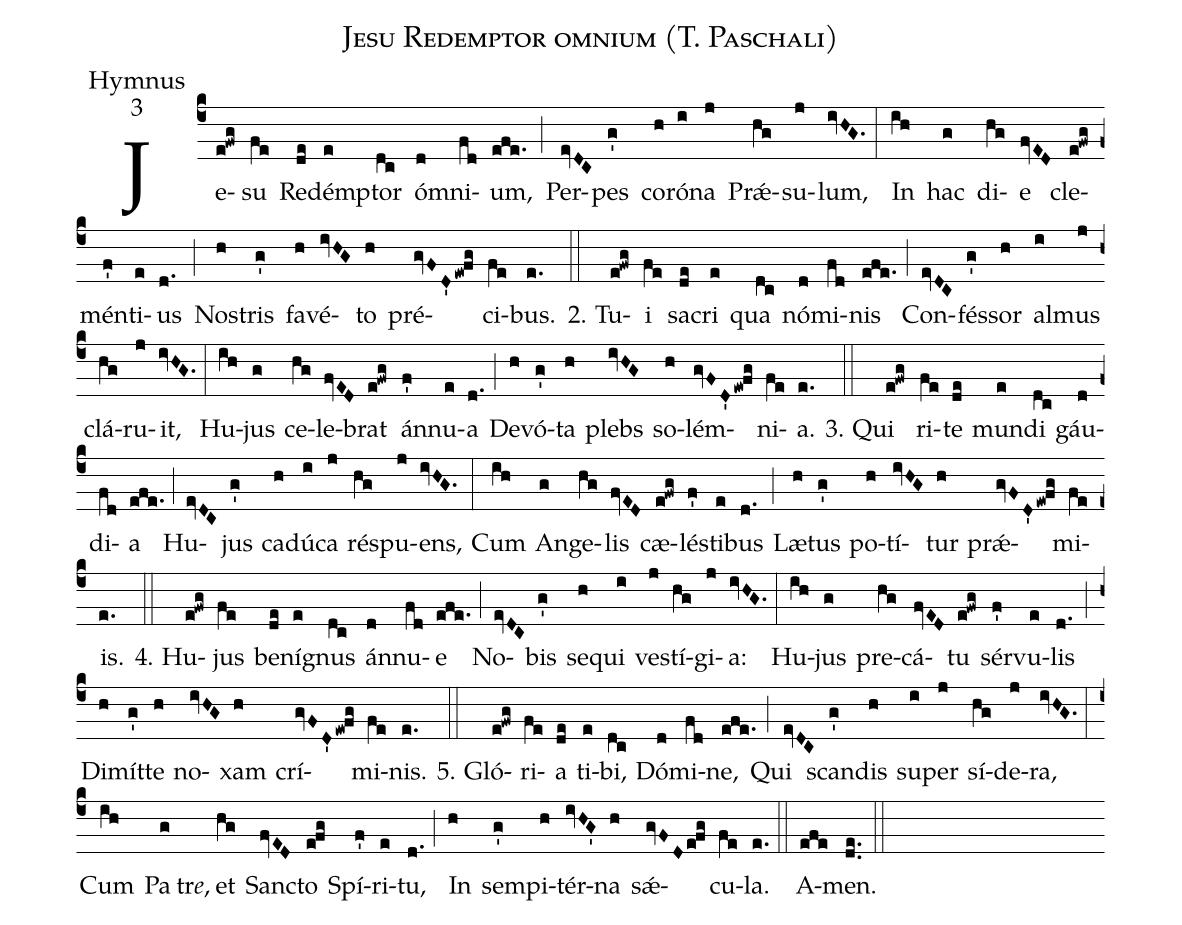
name:Jesu Redemptor omnium (T. Paschali);
office-part:Hymnus;
mode:3;
%%
(c4)Je(e!fwg)su(fe) Red(de)émp(e)tor(dc) óm(d)ni(fd)um,(efe.) (;)
Per(evDC)pes(g') co(h)ró(i)na(j) Prǽ(hg)su(j)lum,(ivHG.) (:)
In(ih) hac(g) di(hg)e(fvED) cle(e!fwg)mén(f')ti(e)us(d.) (;)
Nos(h)tris(g') fa(h)vé(ivHG)to(h) pré(gvFD'/ew!fg)ci(fe)bus.(e.) (::)

2. Tu(e!fwg)i(fe) sa(de)cri(e) qua(dc) nó(d)mi(fd)nis(efe.) (;)
Con(evDC)fés(g')sor(h) al(i)mus(j) clá(hg)ru(j)it,(ivHG.) (:)
Hu(ih)jus(g) ce(hg)le(fvED)brat(e!fwg) án(f')nu(e)a(d.) (;)
De(h)vó(g')ta(h) plebs(ivHG) so(h)lém(gvFD'/ew!fg)ni(fe)a.(e.) (::)

3. Qui(e!fwg) ri(fe)te(de) mun(e)di(dc) gáu(d)di(fd)a(efe.) (;)
Hu(evDC)jus(g') ca(h)dú(i)ca(j) ré(hg)spu(j)ens,(ivHG.) (:)
Cum(ih) An(g)ge(hg)lis(fvED) cæ(e!fwg)lés(f')ti(e)bus(d.) (;)
Læ(h)tus(g') po(h)tí(ivHG)tur(h) prǽ(gvFD'/ew!fg)mi(fe)is.(e.) (::)

4. Hu(e!fwg)jus(fe) be(de)ní(e)gnus(dc) án(d)nu(fd)e(efe.) (;)
No(evDC)bis(g') se(h)qui(i) ves(j)tí(hg)gi(j)a:(ivHG.) (:)
Hu(ih)jus(g) pre(hg)cá(fvED)tu(e!fwg) sér(f')vu(e)lis(d.) (;)
Di(h)mít(g')te(h) no(ivHG)xam(h) crí(gvFD'/ew!fg)mi(fe)nis.(e.) (::)

5. Gló(e!fwg)ri(fe)a(de) ti(e)bi,(dc) Dó(d)mi(fd)ne,(efe.) (;)
Qui(evDC) scan(g')dis(h) su(i)per(j) sí(hg)de(j)ra,(ivHG.) (:)
Cum(ih) Pa(g)tr<i>e</i>,() et(hg) San(fvED)cto(e!fg) Spí(f')ri(e)tu,(d.) (;)
In(h) sem(g')pi(h)tér(ivHG')na(h) sǽ(gvFD/e!fg)cu(fe)la.(e.) (::)
A(efe)men.(de..) (::)
